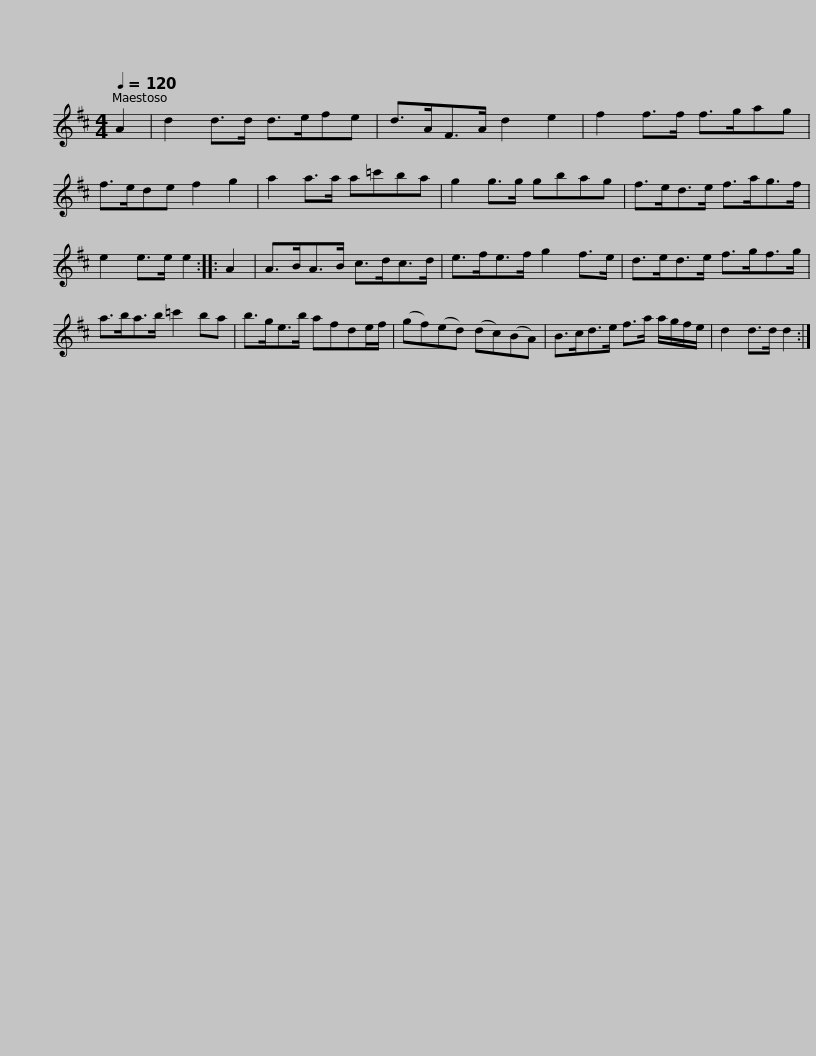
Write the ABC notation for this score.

X:1
L:1/8
Q:1/4=120
M:4/4
I:linebreak $
K:D
V:1 treble
V:1
 A2 | d2 d>d d>efe | d>AF>A d2 e2 | f2 f>f f>gag | f>ede f2 g2 | %5
 a2 a>a a=c'ba |$ g2 g>g gbag | f>ed>e f>ag>f | e2 e>e e2 :: A2 | %10
 A>BA>B c>dc>d | e>fe>f g2 f>e |$ d>ed>e f>gf>g | a>ba>b =c'2 ba | b>ge>b afde/f/ | %15
 (gf)(ed) (dc)(BA) |$ B>cd>e f>a a/g/f/e/ | d2 d>d d2 :| %18
